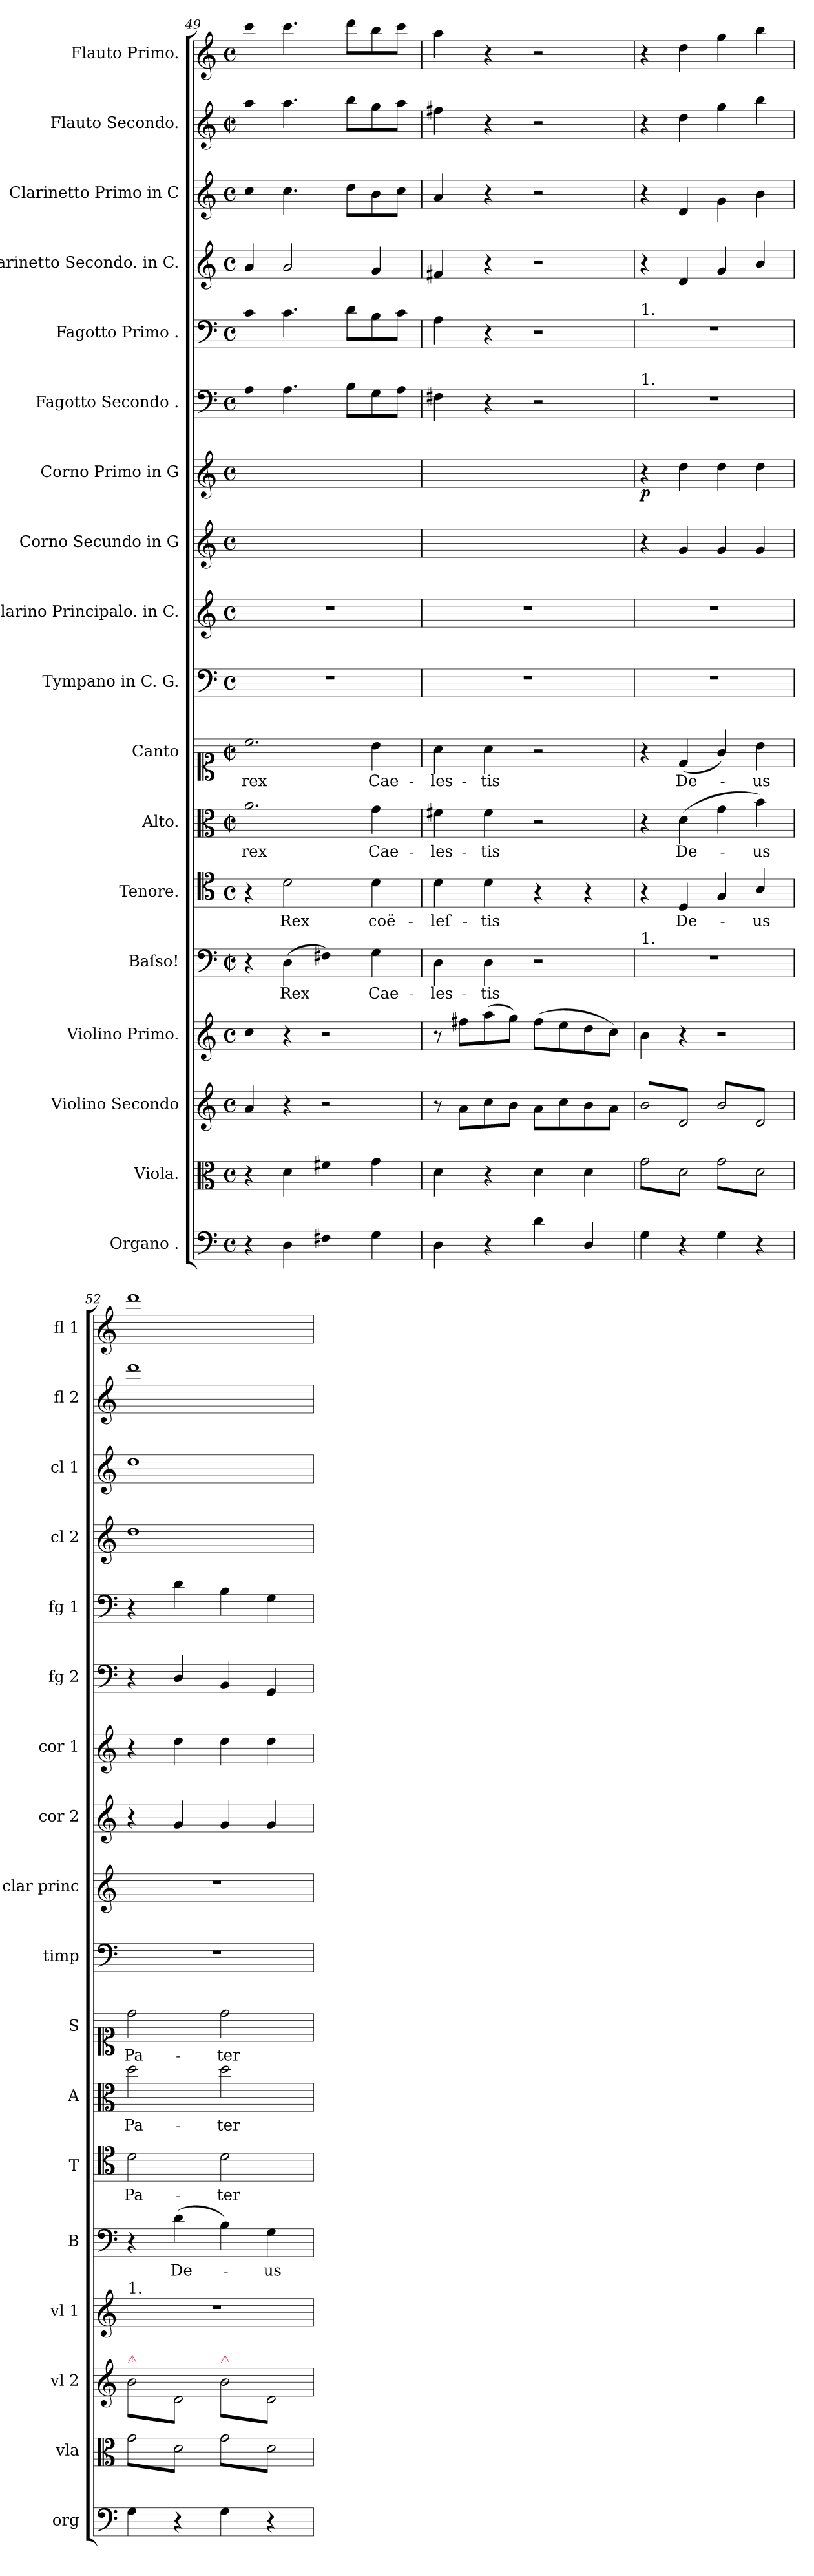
**kern	**kern	**kern	**kern	**kern	**text	**kern	**text	**kern	**text	**kern	**text	**kern	**kern	**kern	**kern	**dynam	**kern	**kern	**kern	**kern	**kern	**kern
*part18	*part17	*part16	*part15	*part14	*part14	*part13	*part13	*part12	*part12	*part11	*part11	*part10	*part9	*part8	*part7	*part7	*part6	*part5	*part4	*part3	*part2	*part1
*staff18	*staff17	*staff16	*staff15	*staff14	*staff14	*staff13	*staff13	*staff12	*staff12	*staff11	*staff11	*staff10	*staff9	*staff8	*staff7	*staff7	*staff6	*staff5	*staff4	*staff3	*staff2	*staff1
*I"Organo .	*I"Viola.	*I"Violino Secondo	*I"Violino Primo.	*I"Baſso!	*	*I"Tenore.	*	*I"Alto.	*	*I"Canto	*	*I"Tympano in C. G.	*I"Clarino Principalo. in C.	*I"Corno Secundo in G	*I"Corno Primo in G	*	*I"Fagotto Secondo .	*I"Fagotto Primo .	*I"Clarinetto Secondo. in C.	*I"Clarinetto Primo in C	*I"Flauto Secondo.	*I"Flauto Primo.
*I'org	*I'vla	*I'vl 2	*I'vl 1	*I'B	*	*I'T	*	*I'A	*	*I'S	*	*I'timp	*I'clar princ	*I'cor 2	*I'cor 1	*	*I'fg 2	*I'fg 1	*I'cl 2	*I'cl 1	*I'fl 2	*I'fl 1
*clefF4	*clefC3	*clefG2	*clefG2	*clefF4	*	*clefC4	*	*clefC3	*	*clefC1	*	*clefF4	*clefG2	*clefG2	*clefG2	*	*clefF4	*clefF4	*clefG2	*clefG2	*clefG2	*clefG2
*k[]	*k[]	*k[]	*k[]	*k[]	*	*k[]	*	*k[]	*	*k[]	*	*k[]	*k[]	*k[]	*k[]	*	*k[]	*k[]	*k[]	*k[]	*k[]	*k[]
*C:	*C:	*C:	*C:	*C:	*	*C:	*	*C:	*	*C:	*	*C:	*C:	*C:	*C:	*	*C:	*C:	*C:	*C:	*C:	*C:
*M4/4	*M4/4	*M4/4	*M4/4	*M4/4	*	*M4/4	*	*M4/4	*	*M4/4	*	*M4/4	*M4/4	*M4/4	*M4/4	*	*M4/4	*M4/4	*M4/4	*M4/4	*M4/4	*M4/4
*met(c)	*met(c)	*met(c)	*met(c)	*met(c|)	*	*met(c)	*	*met(c|)	*	*met(c|)	*	*met(c)	*met(c)	*met(c)	*met(c)	*	*met(c)	*met(c)	*met(c)	*met(c)	*met(c|)	*met(c)
=49	=49	=49	=49	=49	=49	=49	=49	=49	=49	=49	=49	=49	=49	=49	=49	=49	=49	=49	=49	=49	=49	=49
4r	4r	4a/	4cc\	4r	.	4r	.	2.a\	rex	2.cc\	rex	1r	1r	1ryy	1ryy	.	4A\	4c\	4a/	4cc\	4aa\	4ccc\
4D\	4d\	4r	4r	(4D\	Rex	2d\	Rex	.	.	.	.	.	.	.	.	.	4.A\	4.c\	2a/	4.cc\	4.aa\	4.ccc\
4F#X\	4f#X\	2r	2r	4F#X\)	.	.	.	.	.	.	.	.	.	.	.	.	.	.	.	.	.	.
.	.	.	.	.	.	.	.	.	.	.	.	.	.	.	.	.	8B\L	8d\L	.	8dd\L	8bb\L	8ddd\L
4G\	4g\	.	.	4G\	Cae-	4d\	coë-	4g\	Cae-	4b\	Cae-	.	.	.	.	.	8G\	8B\	4g/	8b\	8gg\	8bb\
.	.	.	.	.	.	.	.	.	.	.	.	.	.	.	.	.	8A\J	8c\J	.	8cc\J	8aa\J	8ccc\J
=50	=50	=50	=50	=50	=50	=50	=50	=50	=50	=50	=50	=50	=50	=50	=50	=50	=50	=50	=50	=50	=50	=50
4D\	4d\	8r	8r	4D\	-les-	4d\	-leſ-	4f#X\	-les-	4a\	-les-	1r	1r	1ryy	1ryy	.	4F#X\	4A\	4f#X/	4a/	4ff#X\	4aa\
.	.	8a\L	8ff#X\L	.	.	.	.	.	.	.	.	.	.	.	.	.	.	.	.	.	.	.
4r	4r	8cc\	(8aa\	4D\	-tis	4d\	-tis	4f#\	-tis	4a\	-tis	.	.	.	.	.	4r	4r	4r	4r	4r	4r
.	.	8b\J	8gg\J)	.	.	.	.	.	.	.	.	.	.	.	.	.	.	.	.	.	.	.
4d\	4d\	8a\L	(8ff#\L	2r	.	4r	.	2r	.	2r	.	.	.	.	.	.	2r	2r	2r	2r	2r	2r
.	.	8cc\	8ee\	.	.	.	.	.	.	.	.	.	.	.	.	.	.	.	.	.	.	.
4D/	4d\	8b\	8dd\	.	.	4r	.	.	.	.	.	.	.	.	.	.	.	.	.	.	.	.
.	.	8a\J	8cc\J)	.	.	.	.	.	.	.	.	.	.	.	.	.	.	.	.	.	.	.
=51	=51	=51	=51	=51	=51	=51	=51	=51	=51	=51	=51	=51	=51	=51	=51	=51	=51	=51	=51	=51	=51	=51
!	!	!	!	!	!	!	!	!	!	!	!	!	!	!	!	!	!	!LO:TX:a:t=1.	!	!	!	!
!	!	!	!	!	!	!	!	!	!	!	!	!	!	!	!	!	!LO:TX:a:t=1.	!	!	!	!	!
!	!	!	!	!LO:TX:a:t=1.	!	!	!	!	!	!	!	!	!	!	!	!	!	!	!	!	!	!
!	!	!LO:TX:a:color=crimson:t=⚠	!	!	!	!	!	!	!	!	!	!	!	!	!	!	!	!	!	!	!	!
*	*tremolo	*	*	*	*	*	*	*	*	*	*	*	*	*	*	*	*	*	*	*	*	*
*	*	*tremolo	*	*	*	*	*	*	*	*	*	*	*	*	*	*	*	*	*	*	*	*
4G\	8g\L	8b/L	4b\	1r	.	4r	.	4r	.	4r	.	1r	1r	4r	4r	p	1r	1r	4r	4r	4r	4r
.	8d\	8d/	.	.	.	.	.	.	.	.	.	.	.	.	.	.	.	.	.	.	.	.
4r	8g\	8b/	4r	.	.	4D/	De-	(4d\	De-	(4d/	De-	.	.	4g/	4dd\	.	.	.	4d/	4d/	4dd\	4dd\
.	8d\J	8d/J	.	.	.	.	.	.	.	.	.	.	.	.	.	.	.	.	.	.	.	.
4G\	8g\L	8b/L	2r	.	.	4G/	.	4g\	.	4g/)	.	.	.	4g/	4dd\	.	.	.	4g/	4g\	4gg\	4gg\
.	8d\	8d/	.	.	.	.	.	.	.	.	.	.	.	.	.	.	.	.	.	.	.	.
4r	8g\	8b/	.	.	.	4B/	-us	4b\)	-us	4b\	-us	.	.	4g/	4dd\	.	.	.	4b/	4b\	4bb\	4bb\
.	8d\J	8d/J	.	.	.	.	.	.	.	.	.	.	.	.	.	.	.	.	.	.	.	.
=52	=52	=52	=52	=52	=52	=52	=52	=52	=52	=52	=52	=52	=52	=52	=52	=52	=52	=52	=52	=52	=52	=52
!	!	!	!LO:TX:a:t=1.	!	!	!	!	!	!	!	!	!	!	!	!	!	!	!	!	!	!	!
!	!	!LO:TX:a:color=crimson:t=⚠	!	!	!	!	!	!	!	!	!	!	!	!	!	!	!	!	!	!	!	!
4G\	8g\L	8b\L	1r	4r	.	2d\	Pa-	2dd\	Pa-	2dd\	Pa-	1r	1r	4r	4r	.	4r	4r	1dd	1dd	1ddd	1ddd
.	8d\	8d\	.	.	.	.	.	.	.	.	.	.	.	.	.	.	.	.	.	.	.	.
4r	8g\	8b\	.	(4d\	De-	.	.	.	.	.	.	.	.	4g/	4dd\	.	4D/	4d\	.	.	.	.
.	8d\J	8d\J	.	.	.	.	.	.	.	.	.	.	.	.	.	.	.	.	.	.	.	.
!	!	!LO:TX:a:color=crimson:t=⚠	!	!	!	!	!	!	!	!	!	!	!	!	!	!	!	!	!	!	!	!
4G\	8g\L	8b\L	.	4B\)	.	2d\	-ter	2dd\	-ter	2dd\	-ter	.	.	4g/	4dd\	.	4BB/	4B\	.	.	.	.
.	8d\	8d\	.	.	.	.	.	.	.	.	.	.	.	.	.	.	.	.	.	.	.	.
4r	8g\	8b\	.	4G\	-us	.	.	.	.	.	.	.	.	4g/	4dd\	.	4GG/	4G\	.	.	.	.
.	8d\J	8d\J	.	.	.	.	.	.	.	.	.	.	.	.	.	.	.	.	.	.	.	.
*	*	*Xtremolo	*	*	*	*	*	*	*	*	*	*	*	*	*	*	*	*	*	*	*	*
*	*Xtremolo	*	*	*	*	*	*	*	*	*	*	*	*	*	*	*	*	*	*	*	*	*
.	.	.	.	.	.	.	.	.	.	.	.	.	.	.	.	.	.	.	.	.	.	.
.	.	.	.	.	.	.	.	.	.	.	.	.	.	.	.	.	.	.	.	.	.	.
=	=	=	=	=	=	=	=	=	=	=	=	=	=	=	=	=	=	=	=	=	=	=
*-	*-	*-	*-	*-	*-	*-	*-	*-	*-	*-	*-	*-	*-	*-	*-	*-	*-	*-	*-	*-	*-	*-
